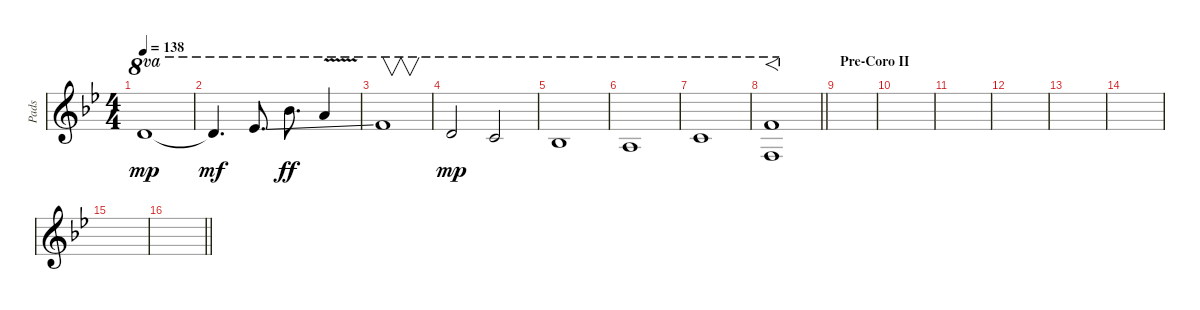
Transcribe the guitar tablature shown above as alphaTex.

\track ("Pads" "Pads") {instrument pad7halo}
\staff {score}
\tuning (E5 B4 G4 D4 A3 E3) {hide}
\ts (4 4)
\tempo 138
\clef g2
\ks bb
3.2.1{ot 8va dy mp volume 13 instrument synthvoice} |
3.2{t}.4{d ot 8va dy mf} 4.2{ss}.8{d ot 8va} 6.1.8{d ot 8va dy ff} 5.1{v}.4{ot 8va} |
6.2.1{v ot 8va} |
7.3.2{ot 8va dy mp} 5.3.2{ot 8va} |
3.3.1{ot 8va} |
2.3.1{ot 8va} |
1.2.1{ot 8va} |
\barLineRight lightlight
(1.1 3.4).1{f ot 8va} |
\section ("" "Pre-Coro II")
|
|
|
|
|
|
|
\barLineRight lightlight
